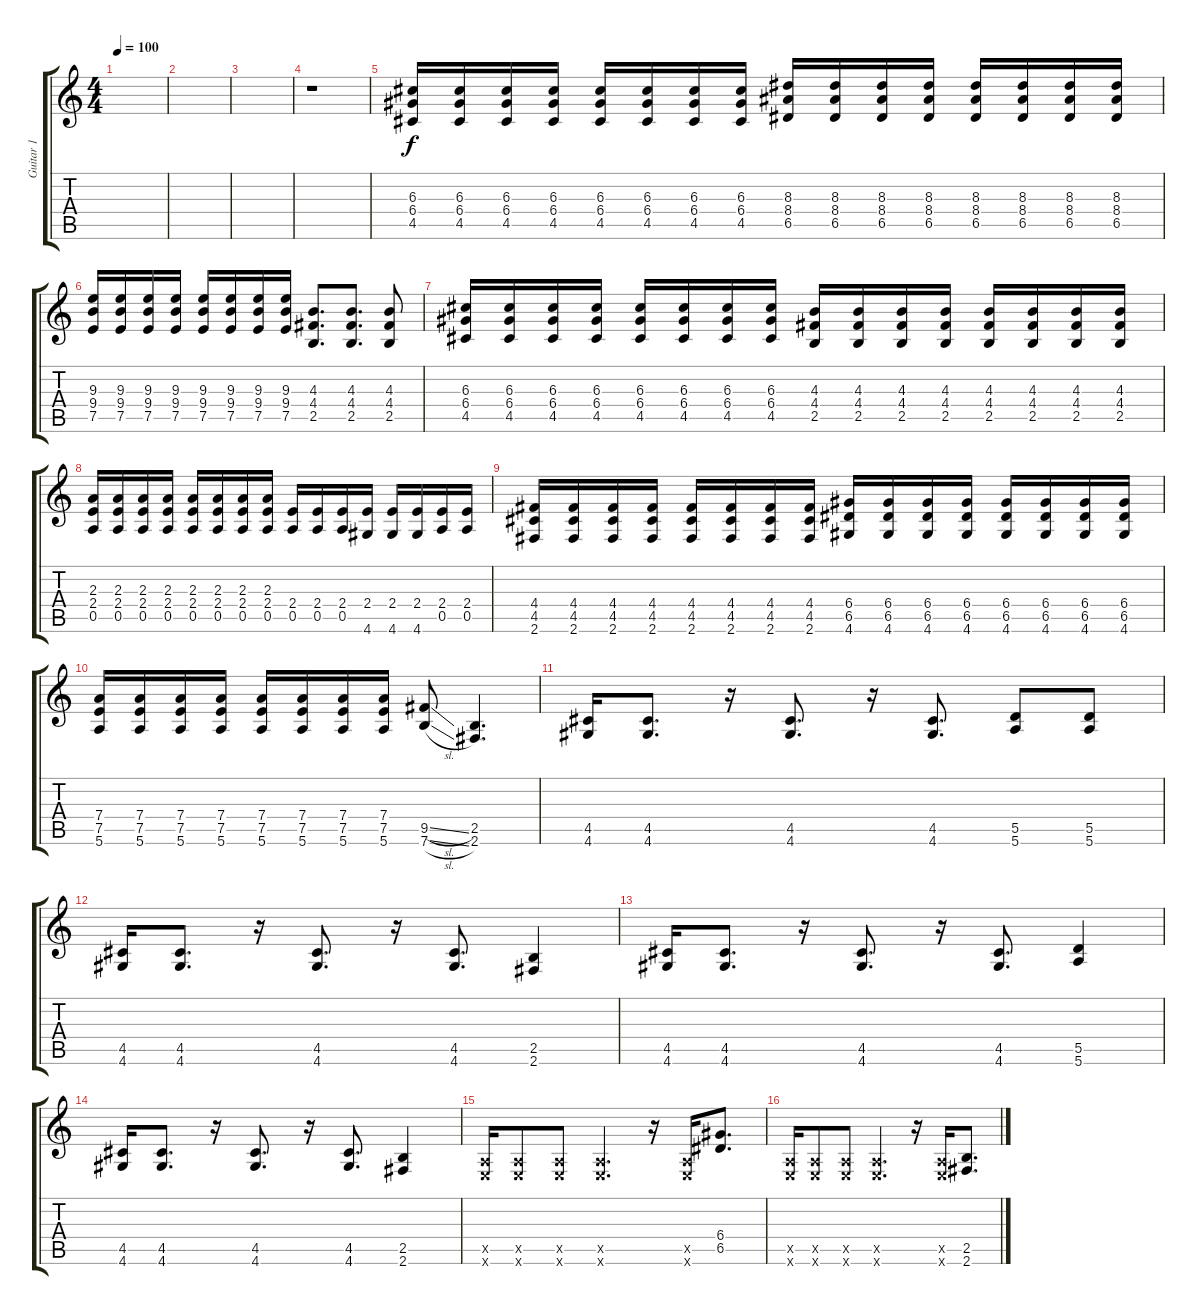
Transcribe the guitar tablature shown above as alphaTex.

\track ("Guitar 1" "Guitar 1") {instrument overdrivenguitar}
\staff {score tabs}
\tuning (E4 B3 G3 D3 A2 E2) {hide}
\ts (4 4)
\tempo 100
\clef g2
\ks c
|
|
|
r.1 |
(6.3 6.4 4.5).16 (6.3 6.4 4.5).16 (6.3 6.4 4.5).16 (6.3 6.4 4.5).16 (6.3 6.4 4.5).16 (6.3 6.4 4.5).16 (6.3 6.4 4.5).16 (6.3 6.4 4.5).16 (8.3 8.4 6.5).16 (8.3 8.4 6.5).16 (8.3 8.4 6.5).16 (8.3 8.4 6.5).16 (8.3 8.4 6.5).16 (8.3 8.4 6.5).16 (8.3 8.4 6.5).16 (8.3 8.4 6.5).16 |
(9.3 9.4 7.5).16 (9.3 9.4 7.5).16 (9.3 9.4 7.5).16 (9.3 9.4 7.5).16 (9.3 9.4 7.5).16 (9.3 9.4 7.5).16 (9.3 9.4 7.5).16 (9.3 9.4 7.5).16 (4.3 4.4 2.5).8{d} (4.3 4.4 2.5).8{d} (4.3 4.4 2.5).8 |
(6.3 6.4 4.5).16 (6.3 6.4 4.5).16 (6.3 6.4 4.5).16 (6.3 6.4 4.5).16 (6.3 6.4 4.5).16 (6.3 6.4 4.5).16 (6.3 6.4 4.5).16 (6.3 6.4 4.5).16 (4.3 4.4 2.5).16 (4.3 4.4 2.5).16 (4.3 4.4 2.5).16 (4.3 4.4 2.5).16 (4.3 4.4 2.5).16 (4.3 4.4 2.5).16 (4.3 4.4 2.5).16 (4.3 4.4 2.5).16 |
(2.3 2.4 0.5).16 (2.3 2.4 0.5).16 (2.3 2.4 0.5).16 (2.3 2.4 0.5).16 (2.3 2.4 0.5).16 (2.3 2.4 0.5).16 (2.3 2.4 0.5).16 (2.3 2.4 0.5).16 (2.4 0.5).16 (2.4 0.5).16 (2.4 0.5).16 (2.4 4.6).16 (2.4 4.6).16 (2.4 4.6).16 (2.4 0.5).16 (2.4 0.5).16 |
(4.4 4.5 2.6).16 (4.4 4.5 2.6).16 (4.4 4.5 2.6).16 (4.4 4.5 2.6).16 (4.4 4.5 2.6).16 (4.4 4.5 2.6).16 (4.4 4.5 2.6).16 (4.4 4.5 2.6).16 (6.4 6.5 4.6).16 (6.4 6.5 4.6).16 (6.4 6.5 4.6).16 (6.4 6.5 4.6).16 (6.4 6.5 4.6).16 (6.4 6.5 4.6).16 (6.4 6.5 4.6).16 (6.4 6.5 4.6).16 |
(7.4 7.5 5.6).16 (7.4 7.5 5.6).16 (7.4 7.5 5.6).16 (7.4 7.5 5.6).16 (7.4 7.5 5.6).16 (7.4 7.5 5.6).16 (7.4 7.5 5.6).16 (7.4 7.5 5.6).16 (9.5{sl} 7.6{sl}).8 (2.5 2.6).4{d} |
(4.5 4.6).16{volume 11} (4.5 4.6).8{d} r.16 (4.5 4.6).8{d} r.16 (4.5 4.6).8{d} (5.5 5.6).8 (5.5 5.6).8 |
(4.5 4.6).16 (4.5 4.6).8{d} r.16 (4.5 4.6).8{d} r.16 (4.5 4.6).8{d} (2.5 2.6).4 |
(4.5 4.6).16 (4.5 4.6).8{d} r.16 (4.5 4.6).8{d} r.16 (4.5 4.6).8{d} (5.5 5.6).4 |
(4.5 4.6).16 (4.5 4.6).8{d} r.16 (4.5 4.6).8{d} r.16 (4.5 4.6).8{d} (2.5 2.6).4 |
(0.5{x} 0.6{x}).16 (0.5{x} 0.6{x}).8 (0.5{x} 0.6{x}).8 (0.5{x} 0.6{x}).4{d} r.16 (0.5{x} 0.6{x}).16 (6.4 6.5).8{d} |
(0.5{x} 0.6{x}).16 (0.5{x} 0.6{x}).8 (0.5{x} 0.6{x}).8 (0.5{x} 0.6{x}).4{d} r.16 (0.5{x} 0.6{x}).16 (2.5 2.6).8{d}
